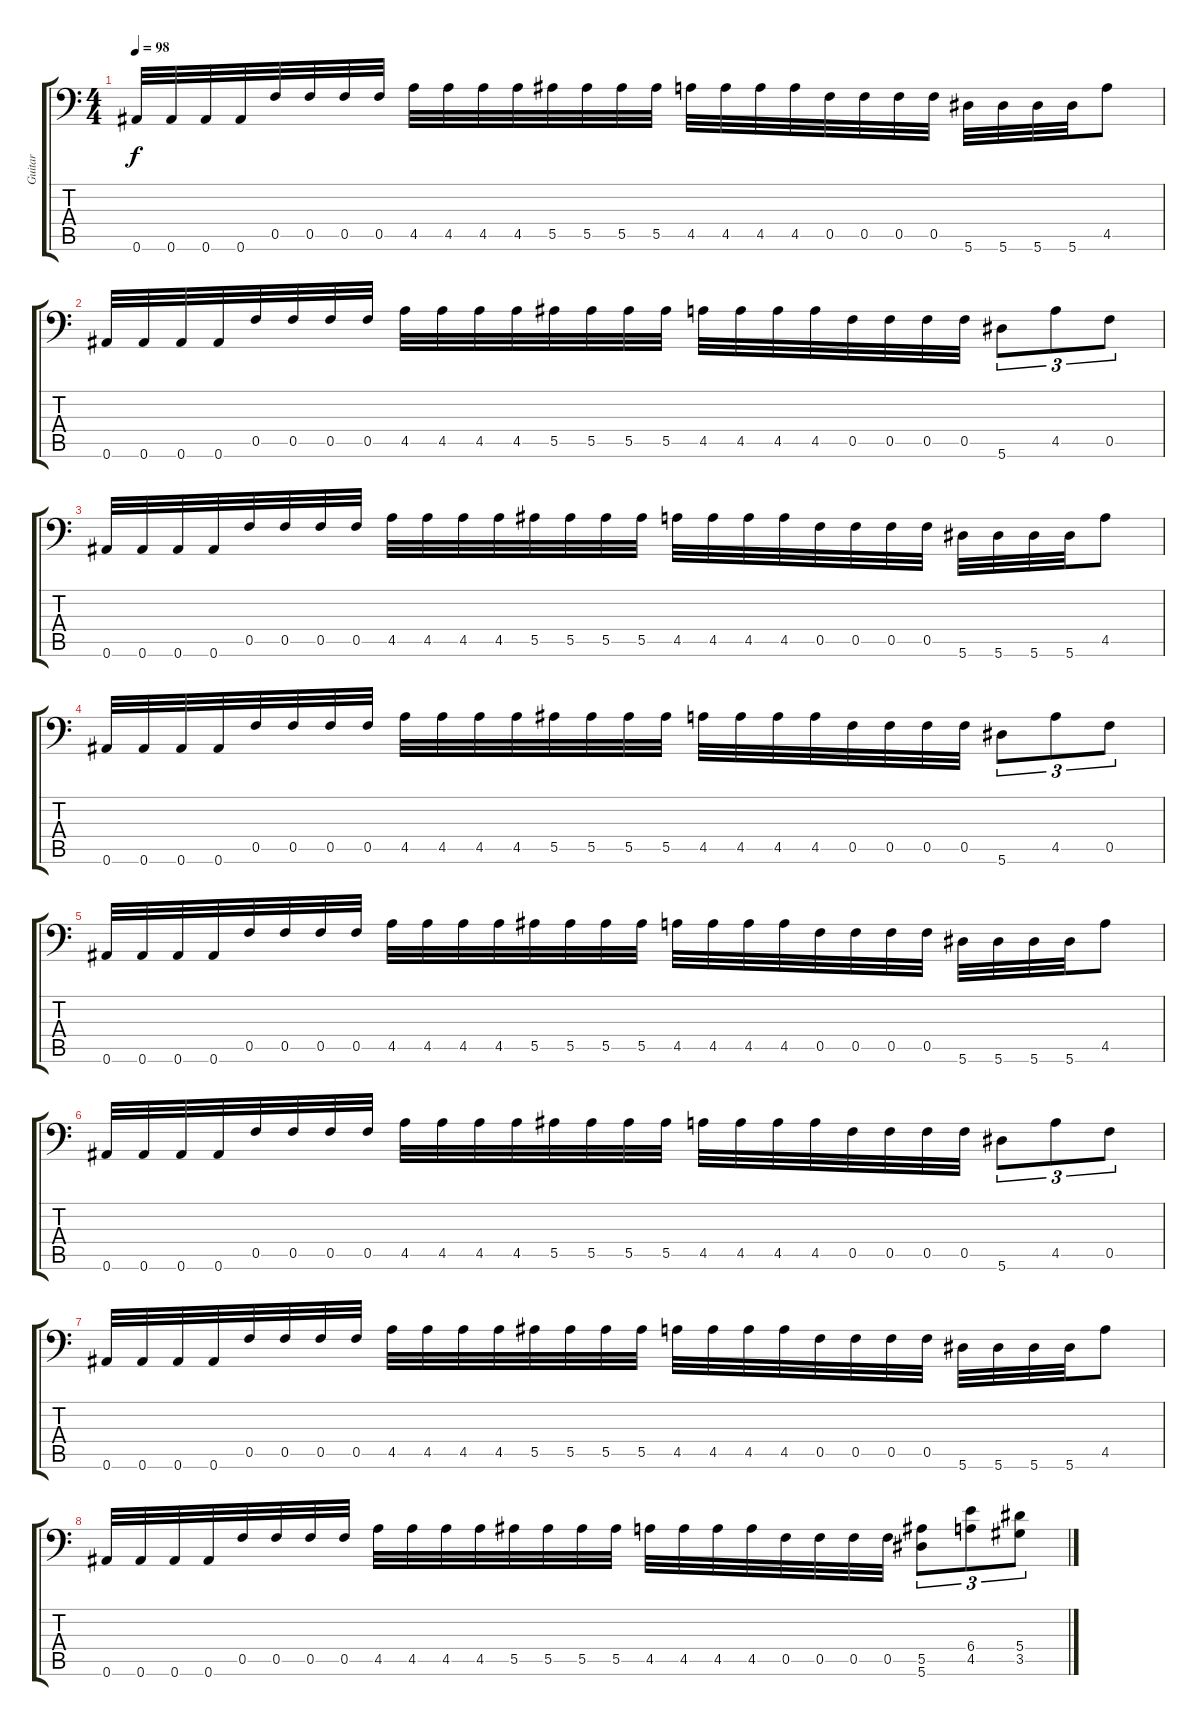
\track ("Guitar" "Guitar") {instrument distortionguitar}
\staff {score tabs}
\tuning (C4 G3 Eb3 Bb2 F2 Bb1) {hide}
\ts (4 4)
\tempo 98
\clef f4
\ks c
0.6.32{dy f instrument distortionguitar} 0.6.32 0.6.32 0.6.32 0.5.32 0.5.32 0.5.32 0.5.32 4.5.32 4.5.32 4.5.32 4.5.32 5.5.32 5.5.32 5.5.32 5.5.32 4.5.32 4.5.32 4.5.32 4.5.32 0.5.32 0.5.32 0.5.32 0.5.32 5.6.32 5.6.32 5.6.32 5.6.32 4.5.8 |
0.6.32 0.6.32 0.6.32 0.6.32 0.5.32 0.5.32 0.5.32 0.5.32 4.5.32 4.5.32 4.5.32 4.5.32 5.5.32 5.5.32 5.5.32 5.5.32 4.5.32 4.5.32 4.5.32 4.5.32 0.5.32 0.5.32 0.5.32 0.5.32 5.6.8{tu (3 2)} 4.5.8{tu (3 2)} 0.5.8{tu (3 2)} |
0.6.32 0.6.32 0.6.32 0.6.32 0.5.32 0.5.32 0.5.32 0.5.32 4.5.32 4.5.32 4.5.32 4.5.32 5.5.32 5.5.32 5.5.32 5.5.32 4.5.32 4.5.32 4.5.32 4.5.32 0.5.32 0.5.32 0.5.32 0.5.32 5.6.32 5.6.32 5.6.32 5.6.32 4.5.8 |
0.6.32 0.6.32 0.6.32 0.6.32 0.5.32 0.5.32 0.5.32 0.5.32 4.5.32 4.5.32 4.5.32 4.5.32 5.5.32 5.5.32 5.5.32 5.5.32 4.5.32 4.5.32 4.5.32 4.5.32 0.5.32 0.5.32 0.5.32 0.5.32 5.6.8{tu (3 2)} 4.5.8{tu (3 2)} 0.5.8{tu (3 2)} |
0.6.32 0.6.32 0.6.32 0.6.32 0.5.32 0.5.32 0.5.32 0.5.32 4.5.32 4.5.32 4.5.32 4.5.32 5.5.32 5.5.32 5.5.32 5.5.32 4.5.32 4.5.32 4.5.32 4.5.32 0.5.32 0.5.32 0.5.32 0.5.32 5.6.32 5.6.32 5.6.32 5.6.32 4.5.8 |
0.6.32 0.6.32 0.6.32 0.6.32 0.5.32 0.5.32 0.5.32 0.5.32 4.5.32 4.5.32 4.5.32 4.5.32 5.5.32 5.5.32 5.5.32 5.5.32 4.5.32 4.5.32 4.5.32 4.5.32 0.5.32 0.5.32 0.5.32 0.5.32 5.6.8{tu (3 2)} 4.5.8{tu (3 2)} 0.5.8{tu (3 2)} |
0.6.32 0.6.32 0.6.32 0.6.32 0.5.32 0.5.32 0.5.32 0.5.32 4.5.32 4.5.32 4.5.32 4.5.32 5.5.32 5.5.32 5.5.32 5.5.32 4.5.32 4.5.32 4.5.32 4.5.32 0.5.32 0.5.32 0.5.32 0.5.32 5.6.32 5.6.32 5.6.32 5.6.32 4.5.8 |
0.6.32 0.6.32 0.6.32 0.6.32 0.5.32 0.5.32 0.5.32 0.5.32 4.5.32 4.5.32 4.5.32 4.5.32 5.5.32 5.5.32 5.5.32 5.5.32 4.5.32 4.5.32 4.5.32 4.5.32 0.5.32 0.5.32 0.5.32 0.5.32 (5.5 5.6).8{tu (3 2)} (6.4 4.5).8{tu (3 2)} (5.4 3.5).8{tu (3 2)}
